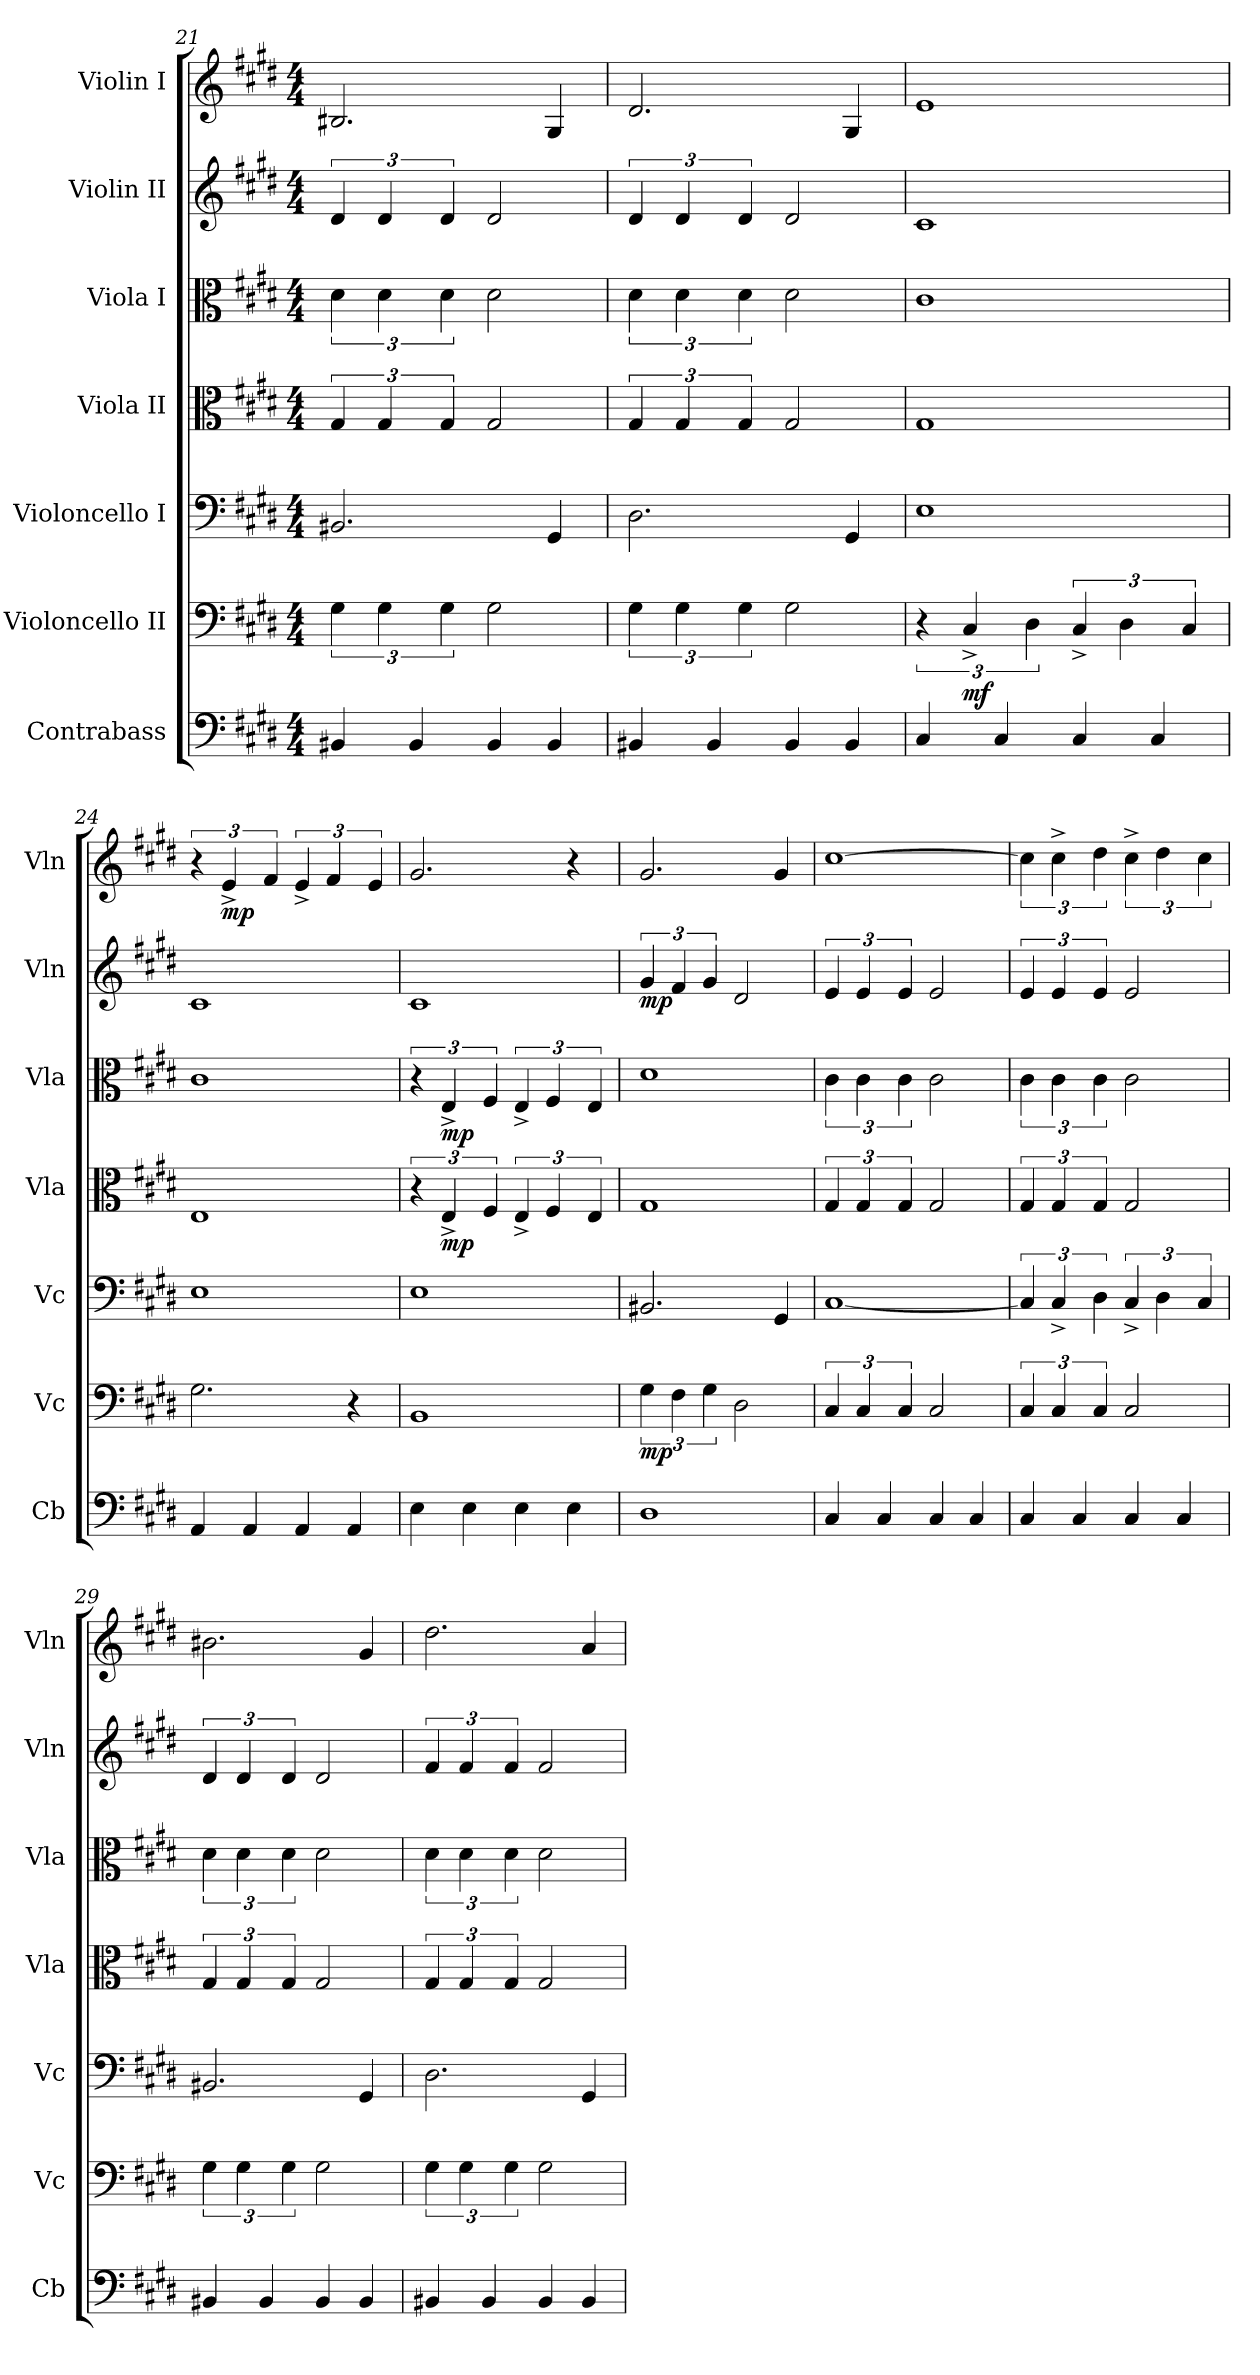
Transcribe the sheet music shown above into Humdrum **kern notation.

**kern	**kern	**dynam	**kern	**kern	**dynam	**kern	**dynam	**kern	**dynam	**kern	**dynam
*part7	*part6	*part6	*part5	*part4	*part4	*part3	*part3	*part2	*part2	*part1	*part1
*staff7	*staff6	*staff6	*staff5	*staff4	*staff4	*staff3	*staff3	*staff2	*staff2	*staff1	*staff1
*I"Contrabass	*I"Violoncello II	*	*I"Violoncello I	*I"Viola II	*	*I"Viola I	*	*I"Violin II	*	*I"Violin I	*
*I'Cb	*I'Vc	*	*I'Vc	*I'Vla	*	*I'Vla	*	*I'Vln	*	*I'Vln	*
*clefF4	*clefF4	*	*clefF4	*clefC3	*	*clefC3	*	*clefG2	*	*clefG2	*
*ITrd7c12	*	*	*	*	*	*	*	*	*	*	*
*k[f#c#g#d#]	*k[f#c#g#d#]	*	*k[f#c#g#d#]	*k[f#c#g#d#]	*	*k[f#c#g#d#]	*	*k[f#c#g#d#]	*	*k[f#c#g#d#]	*
*M4/4	*M4/4	*	*M4/4	*M4/4	*	*M4/4	*	*M4/4	*	*M4/4	*
=21	=21	=21	=21	=21	=21	=21	=21	=21	=21	=21	=21
4BBB#X/	6G#\	.	2.BB#X/	6G#/	.	6d#\	.	6d#/	.	2.B#X/	.
.	6G#\	.	.	6G#/	.	6d#\	.	6d#/	.	.	.
4BBB#/	.	.	.	.	.	.	.	.	.	.	.
.	6G#\	.	.	6G#/	.	6d#\	.	6d#/	.	.	.
4BBB#/	2G#\	.	.	2G#/	.	2d#\	.	2d#/	.	.	.
4BBB#/	.	.	4GG#/	.	.	.	.	.	.	4G#/	.
=22	=22	=22	=22	=22	=22	=22	=22	=22	=22	=22	=22
4BBB#X/	6G#\	.	2.D#\	6G#/	.	6d#\	.	6d#/	.	2.d#/	.
.	6G#\	.	.	6G#/	.	6d#\	.	6d#/	.	.	.
4BBB#/	.	.	.	.	.	.	.	.	.	.	.
.	6G#\	.	.	6G#/	.	6d#\	.	6d#/	.	.	.
4BBB#/	2G#\	.	.	2G#/	.	2d#\	.	2d#/	.	.	.
4BBB#/	.	.	4GG#/	.	.	.	.	.	.	4G#/	.
=23	=23	=23	=23	=23	=23	=23	=23	=23	=23	=23	=23
4CC#/	6r	.	1E	1G#	.	1c#	.	1c#	.	1e	.
!	!	!LO:DY:b	!	!	!	!	!	!	!	!	!
.	6C#^/	mf	.	.	.	.	.	.	.	.	.
4CC#/	.	.	.	.	.	.	.	.	.	.	.
.	6D#\	.	.	.	.	.	.	.	.	.	.
4CC#/	6C#^/	.	.	.	.	.	.	.	.	.	.
.	6D#\	.	.	.	.	.	.	.	.	.	.
4CC#/	.	.	.	.	.	.	.	.	.	.	.
.	6C#/	.	.	.	.	.	.	.	.	.	.
!!LO:LB:g=z
=24	=24	=24	=24	=24	=24	=24	=24	=24	=24	=24	=24
4AAA/	2.G#\	.	1E	1E	.	1c#	.	1c#	.	6r	.
!	!	!	!	!	!	!	!	!	!	!	!LO:DY:b
.	.	.	.	.	.	.	.	.	.	6e^/	mp
4AAA/	.	.	.	.	.	.	.	.	.	.	.
.	.	.	.	.	.	.	.	.	.	6f#/	.
4AAA/	.	.	.	.	.	.	.	.	.	6e^/	.
.	.	.	.	.	.	.	.	.	.	6f#/	.
4AAA/	4r	.	.	.	.	.	.	.	.	.	.
.	.	.	.	.	.	.	.	.	.	6e/	.
=25	=25	=25	=25	=25	=25	=25	=25	=25	=25	=25	=25
4EE\	1BB	.	1E	6r	.	6r	.	1c#	.	2.g#/	.
!	!	!	!	!	!LO:DY:b	!	!LO:DY:b	!	!	!	!
.	.	.	.	6E^/	mp	6E^/	mp	.	.	.	.
4EE\	.	.	.	.	.	.	.	.	.	.	.
.	.	.	.	6F#/	.	6F#/	.	.	.	.	.
4EE\	.	.	.	6E^/	.	6E^/	.	.	.	.	.
.	.	.	.	6F#/	.	6F#/	.	.	.	.	.
4EE\	.	.	.	.	.	.	.	.	.	4r	.
.	.	.	.	6E/	.	6E/	.	.	.	.	.
=26	=26	=26	=26	=26	=26	=26	=26	=26	=26	=26	=26
!	!	!LO:DY:b	!	!	!	!	!	!	!LO:DY:b	!	!
1DD#	6G#\	mp	2.BB#X/	1G#	.	1d#	.	6g#/	mp	2.g#/	.
.	6F#\	.	.	.	.	.	.	6f#/	.	.	.
.	6G#\	.	.	.	.	.	.	6g#/	.	.	.
.	2D#\	.	.	.	.	.	.	2d#/	.	.	.
.	.	.	4GG#/	.	.	.	.	.	.	4g#/	.
=27	=27	=27	=27	=27	=27	=27	=27	=27	=27	=27	=27
4CC#/	6C#/	.	[1C#	6G#/	.	6c#\	.	6e/	.	[1cc#	.
.	6C#/	.	.	6G#/	.	6c#\	.	6e/	.	.	.
4CC#/	.	.	.	.	.	.	.	.	.	.	.
.	6C#/	.	.	6G#/	.	6c#\	.	6e/	.	.	.
4CC#/	2C#/	.	.	2G#/	.	2c#\	.	2e/	.	.	.
4CC#/	.	.	.	.	.	.	.	.	.	.	.
=28	=28	=28	=28	=28	=28	=28	=28	=28	=28	=28	=28
4CC#/	6C#/	.	6C#/]	6G#/	.	6c#\	.	6e/	.	6cc#\]	.
.	6C#/	.	6C#^/	6G#/	.	6c#\	.	6e/	.	6cc#^\	.
4CC#/	.	.	.	.	.	.	.	.	.	.	.
.	6C#/	.	6D#\	6G#/	.	6c#\	.	6e/	.	6dd#\	.
4CC#/	2C#/	.	6C#^/	2G#/	.	2c#\	.	2e/	.	6cc#^\	.
.	.	.	6D#\	.	.	.	.	.	.	6dd#\	.
4CC#/	.	.	.	.	.	.	.	.	.	.	.
.	.	.	6C#/	.	.	.	.	.	.	6cc#\	.
!!LO:PB:g=z
=29	=29	=29	=29	=29	=29	=29	=29	=29	=29	=29	=29
4BBB#X/	6G#\	.	2.BB#X/	6G#/	.	6d#\	.	6d#/	.	2.b#X\	.
.	6G#\	.	.	6G#/	.	6d#\	.	6d#/	.	.	.
4BBB#/	.	.	.	.	.	.	.	.	.	.	.
.	6G#\	.	.	6G#/	.	6d#\	.	6d#/	.	.	.
4BBB#/	2G#\	.	.	2G#/	.	2d#\	.	2d#/	.	.	.
4BBB#/	.	.	4GG#/	.	.	.	.	.	.	4g#/	.
=30	=30	=30	=30	=30	=30	=30	=30	=30	=30	=30	=30
4BBB#X/	6G#\	.	2.D#\	6G#/	.	6d#\	.	6f#/	.	2.dd#\	.
.	6G#\	.	.	6G#/	.	6d#\	.	6f#/	.	.	.
4BBB#/	.	.	.	.	.	.	.	.	.	.	.
.	6G#\	.	.	6G#/	.	6d#\	.	6f#/	.	.	.
4BBB#/	2G#\	.	.	2G#/	.	2d#\	.	2f#/	.	.	.
4BBB#/	.	.	4GG#/	.	.	.	.	.	.	4a/	.
=	=	=	=	=	=	=	=	=	=	=	=
*-	*-	*-	*-	*-	*-	*-	*-	*-	*-	*-	*-
